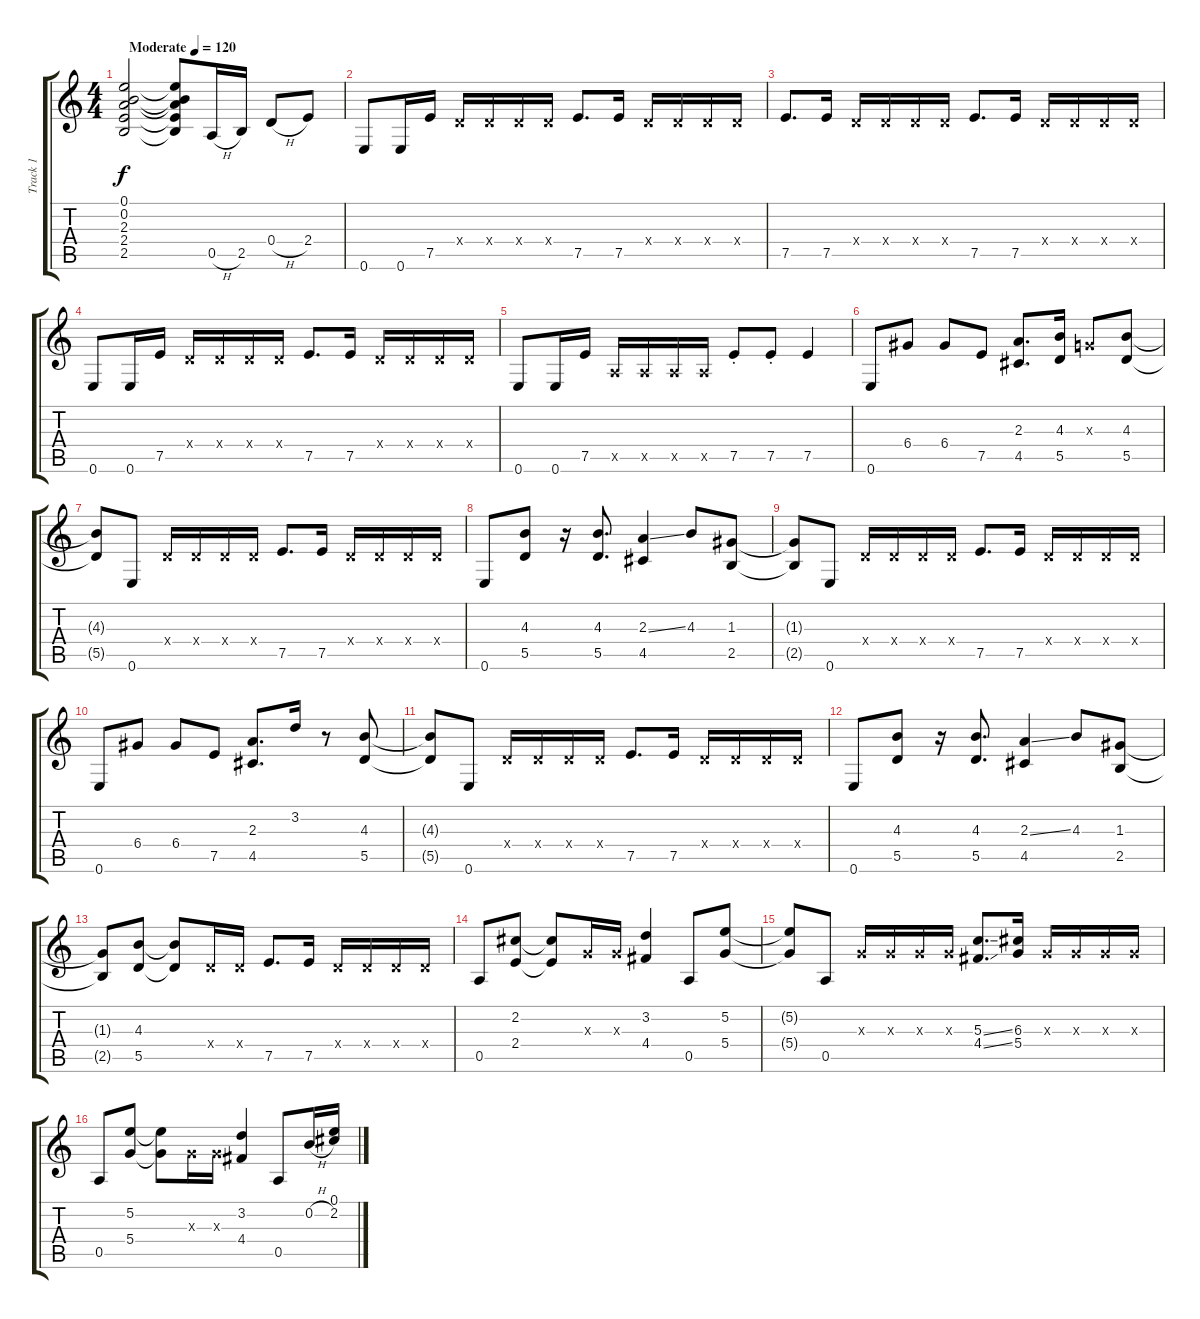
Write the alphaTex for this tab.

\track ("Track 1" "Track 1") {instrument acousticguitarsteel}
\staff {score tabs}
\tuning (E4 B3 G3 D3 A2 E2) {hide}
\ts (4 4)
\tempo (120 "Moderate")
\clef g2
\ks c
(0.1 0.2 2.3 2.4 2.5).2{dy f instrument acousticguitarsteel} (0.1{t} 0.2{t} 2.3{t} 2.4{t} 2.5{t}).8 0.5{h}.16 2.5.16 0.4{h}.8 2.4.8 |
0.6.8 0.6.16 7.5.16 0.4{x}.16 0.4{x}.16 0.4{x}.16 0.4{x}.16 7.5.8{d} 7.5.16 0.4{x}.16 0.4{x}.16 0.4{x}.16 0.4{x}.16 |
7.5.8{d} 7.5.16 0.4{x}.16 0.4{x}.16 0.4{x}.16 0.4{x}.16 7.5.8{d} 7.5.16 0.4{x}.16 0.4{x}.16 0.4{x}.16 0.4{x}.16 |
0.6.8 0.6.16 7.5.16 0.4{x}.16 0.4{x}.16 0.4{x}.16 0.4{x}.16 7.5.8{d} 7.5.16 0.4{x}.16 0.4{x}.16 0.4{x}.16 0.4{x}.16 |
0.6.8 0.6.16 7.5.16 0.5{x}.16 0.5{x}.16 0.5{x}.16 0.5{x}.16 7.5{st}.8 7.5{st}.8 7.5.4 |
0.6.8 6.4.8 6.4.8 7.5.8 (2.3 4.5).8{d} (4.3 5.5).16 0.3{x}.8 (4.3 5.5).8 |
(4.3{t} 5.5{t}).8 0.6.8 0.4{x}.16 0.4{x}.16 0.4{x}.16 0.4{x}.16 7.5.8{d} 7.5.16 0.4{x}.16 0.4{x}.16 0.4{x}.16 0.4{x}.16 |
0.6.8 (4.3 5.5).8 r.16 (4.3 5.5).8{d} (2.3{ss} 4.5).4 4.3.8 (1.3 2.5).8 |
(1.3{t} 2.5{t}).8 0.6.8 0.4{x}.16 0.4{x}.16 0.4{x}.16 0.4{x}.16 7.5.8{d} 7.5.16 0.4{x}.16 0.4{x}.16 0.4{x}.16 0.4{x}.16 |
0.6.8 6.4.8 6.4.8 7.5.8 (2.3 4.5).8{d} 3.2.16 r.8 (4.3 5.5).8 |
(4.3{t} 5.5{t}).8 0.6.8 0.4{x}.16 0.4{x}.16 0.4{x}.16 0.4{x}.16 7.5.8{d} 7.5.16 0.4{x}.16 0.4{x}.16 0.4{x}.16 0.4{x}.16 |
0.6.8 (4.3 5.5).8 r.16 (4.3 5.5).8{d} (2.3{ss} 4.5).4 4.3.8 (1.3 2.5).8 |
(1.3{t} 2.5{t}).8 (4.3 5.5).8 (4.3{t} 5.5{t}).8 0.4{x}.16 0.4{x}.16 7.5.8{d} 7.5.16 0.4{x}.16 0.4{x}.16 0.4{x}.16 0.4{x}.16 |
0.5.8 (2.2 2.4).8 (2.2{t} 2.4{t}).8 0.3{x}.16 0.3{x}.16 (3.2 4.4).4 0.5.8 (5.2 5.4).8 |
(5.2{t} 5.4{t}).8 0.5.8 0.3{x}.16 0.3{x}.16 0.3{x}.16 0.3{x}.16 (5.3{ss} 4.4{ss}).8{d} (6.3 5.4).16 0.3{x}.16 0.3{x}.16 0.3{x}.16 0.3{x}.16 |
0.5.8 (5.2 5.4).8 (5.2{t} 5.4{t}).8 0.3{x}.16 0.3{x}.16 (3.2 4.4).4 0.5.8 0.2{h}.16 (0.1 2.2).16
